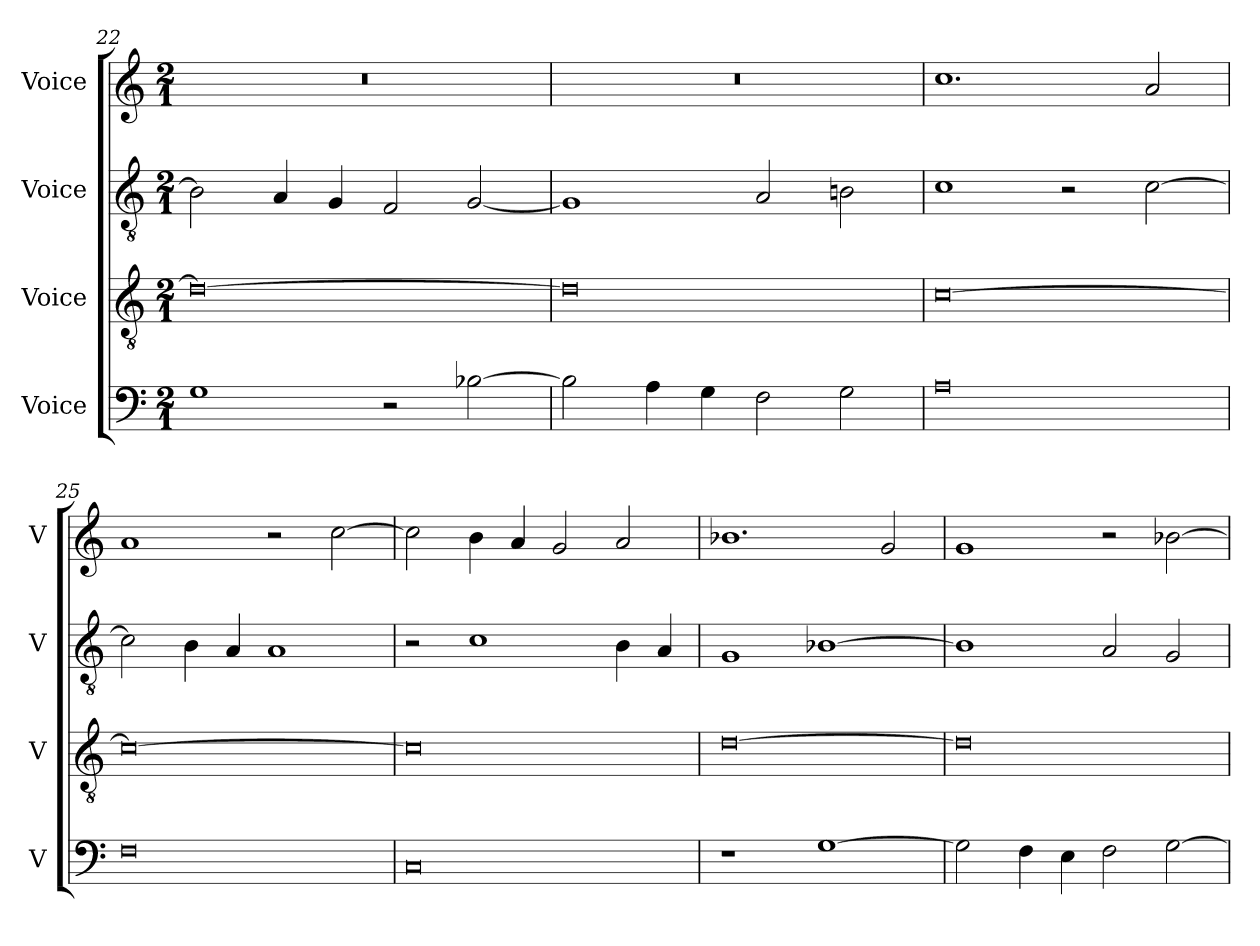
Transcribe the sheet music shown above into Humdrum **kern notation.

**kern	**kern	**kern	**kern
*part4	*part3	*part2	*part1
*staff4	*staff3	*staff2	*staff1
*I"Voice	*I"Voice	*I"Voice	*I"Voice
*I'V	*I'V	*I'V	*I'V
*clefF4	*clefGv2	*clefGv2	*clefG2
*k[]	*k[]	*k[]	*k[]
*M2/1	*M2/1	*M2/1	*M2/1
=22	=22	=22	=22
1G	0d_	2B-\]	0r
.	.	4A/	.
.	.	4G/	.
2r	.	2F/	.
[2B-X\	.	[2G/	.
!!LO:LB:g=z
=23	=23	=23	=23
2B-\]	0d]	1G]	0r
4A\	.	.	.
4G\	.	.	.
2F\	.	2A/	.
2G\	.	2Bn\	.
=24	=24	=24	=24
0A	[0c	1c	1.cc
.	.	2r	.
.	.	[2c\	2a/
=25	=25	=25	=25
0F	0c_	2c\]	1a
.	.	4B\	.
.	.	4A/	.
.	.	1A	2r
.	.	.	[2cc\
=26	=26	=26	=26
0C	0c]	2r	2cc\]
.	.	1c	4b\
.	.	.	4a/
.	.	.	2g/
.	.	4B\	2a/
.	.	4A/	.
!!LO:LB:g=z
=27	=27	=27	=27
1r	[0d	1G	1.b-X
[1G	.	[1B-X	.
.	.	.	2g/
=28	=28	=28	=28
2G\]	0d]	1B-]	1g
4F\	.	.	.
4E\	.	.	.
2F\	.	2A/	2r
[2G\	.	2G/	[2b-X\
=	=	=	=
*-	*-	*-	*-
